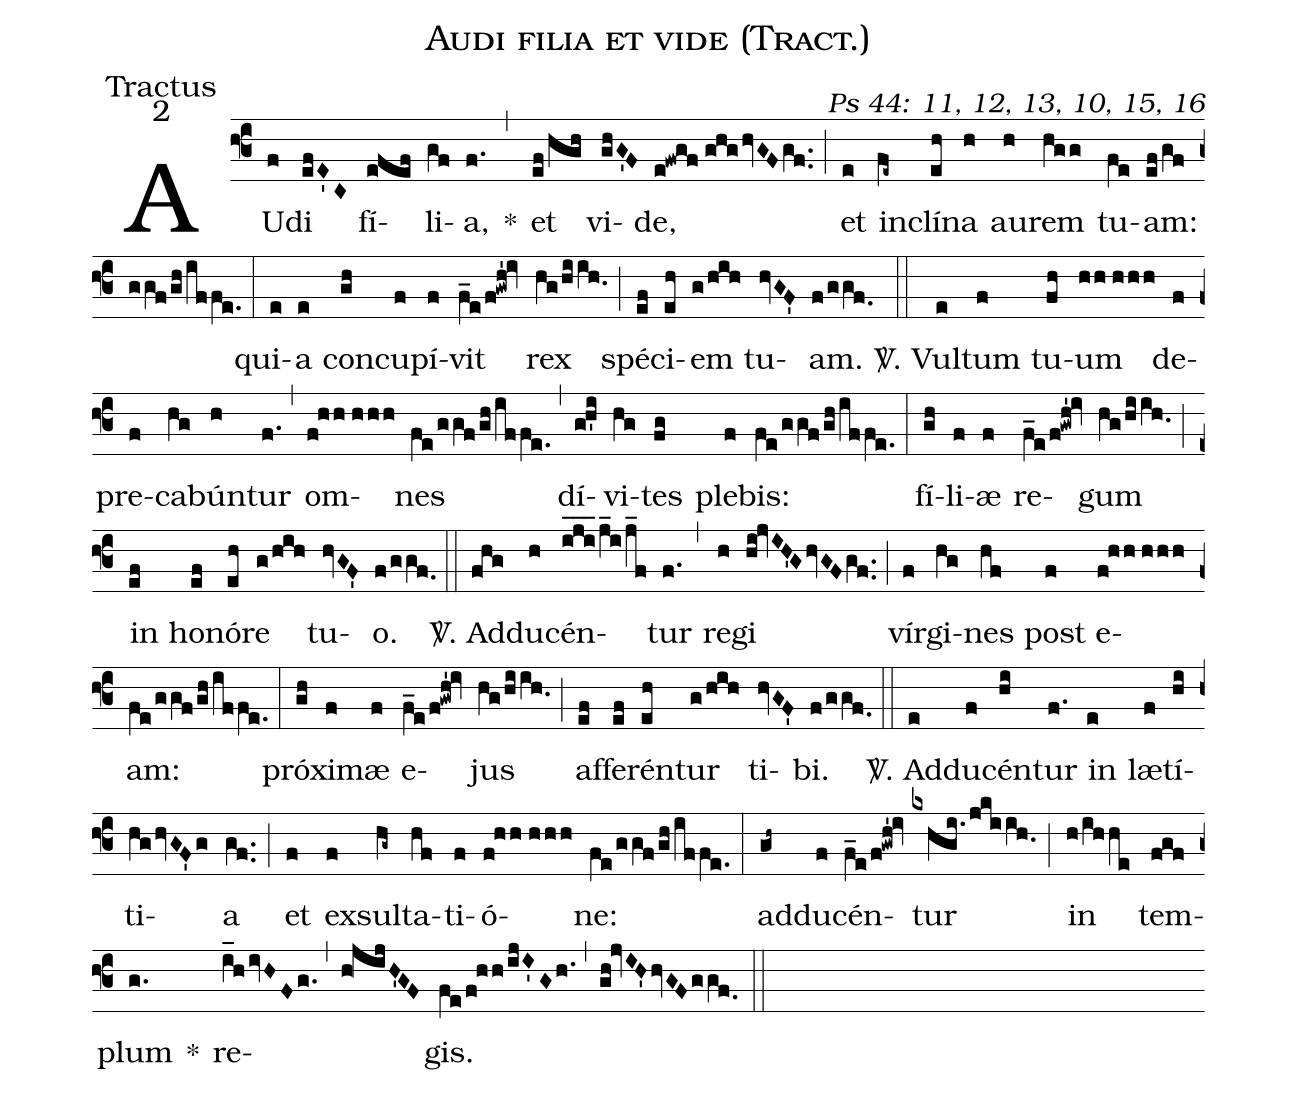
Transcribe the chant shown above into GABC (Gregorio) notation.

name: Audi filia et vide (Tract.);
office-part: Tractus;
mode: 2;
commentary: Ps 44: 11, 12, 13, 10, 15, 16;
%%
(f3) AU(f)di(efE'C) fí(efef)li(gf)a,(f.) *(,) et(ef/hgh) vi(ghG'F)de,(e!fwgf//ghghvGFgf..) (;) et(e) in(fe~)clí(eh)na(h) au(h)rem(hgg) tu(fe)am:(ef/gf/ggf/gh/iffe.) (:)
qui(e)a(e) con(gh)cu(f)pí(f)vit(f_e/f!gwh'!iv) rex(hg/hiih.0) (;) spé(ef)ci(eh)em(g/hih) tu(hvGF')am.(f/ggf.0) (::)
<sp>V/</sp>. Vul(e)tum(f) tu(fh)um(hh//hhh) de(f)pre(f)ca(hg)bún(h)tur(f.) (,) om(f!hh//hhh)nes(fe/ggf/gh/iffe.) (,) dí(gh'i)vi(hg)tes(fg) ple(f)bis:(fe/ggf/gh/iffe.) (:)
fí(gh)li(f)æ(f) re(f_e/f!gwh'!iv)gum(hg/hiih.0) (;) in(ef) ho(ef)nó(eh)re(g/hih) tu(hvGF')o.(f/ggf.0) (::)
<sp>V/</sp>. Ad(fhg)du(h)cén(i_j_i_2/j_i/j_f)tur(f.) (,) re(h)gi(hi!jvIH'GhvGFgf..) (;) vír(f)gi(hg)nes(hf) post(f) e(f!hh//hhh)am:(fe/ggf/gh/iffe.) (:)
pró(gh)xi(f)mæ(f) e(f_e/f!gwh'!iv)jus(hg/hiih.0) (;) af(ef)fe(ef)rén(eh)tur(g/hih) ti(hvGF')bi.(f/ggf.0) (::)
<sp>V/</sp>. Ad(e)du(f)cén(hi)tur(f.) in(e) læ(f)tí(hi)ti(hghvGF'g)a(gf..) (;) et(f) ex(f)sul(hg~)ta(hf)ti(f)ó(f!hh//hhh)ne:(fe/ggf/gh/iffe.) (:)
ad(gh~)du(f)cén(f_e/f!gwh'!iv)tur(kxhgi.jkiih.0) (;) in(h/ihhe) tem(fgf)plum(g.) *() re(i_hivHFg.)(,)(h!jijH'GF)gis.(fe/f!hh/ijI'Gh.) (,) (gh!jvIH'hvGFggf.0) (::)
